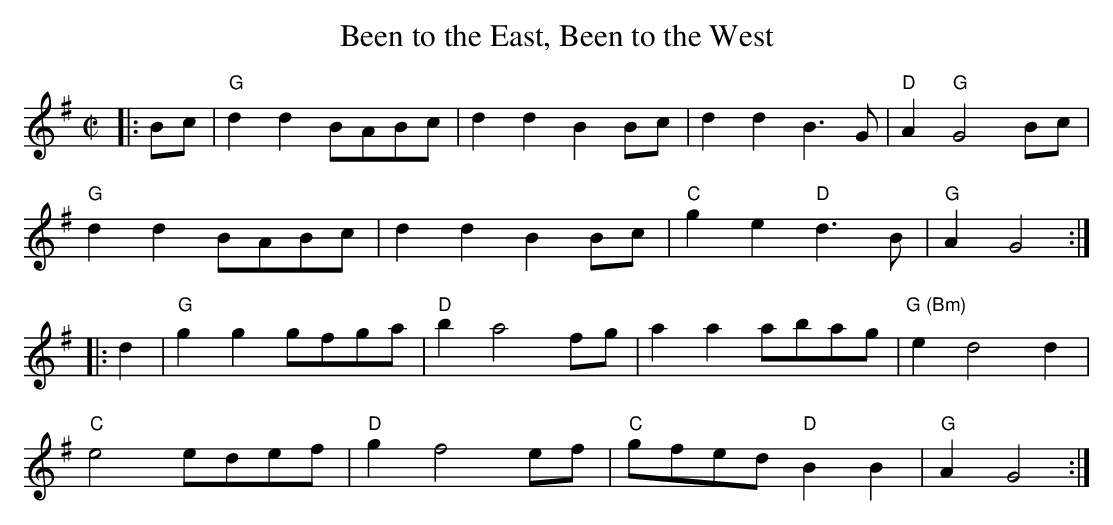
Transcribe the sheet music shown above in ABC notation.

X:1
T: Been to the East, Been to the West
M: C|
L: 1/8
K: G
|:Bc|"G"d2d2BABc|d2d2B2Bc|d2d2 B3G | "D"A2"G"G4Bc |
"G"d2d2BABc|d2d2B2Bc|"C"g2e2 "D"d3B | "G"A2G4 :|
|:d2| "G"g2g2gfga | "D"b2a4fg | a2a2abag | "G (Bm)"e2d4d2 |
"C"e4edef |"D"g2f4ef | "C"gfed"D"B2B2 | "G"A2G4:|
